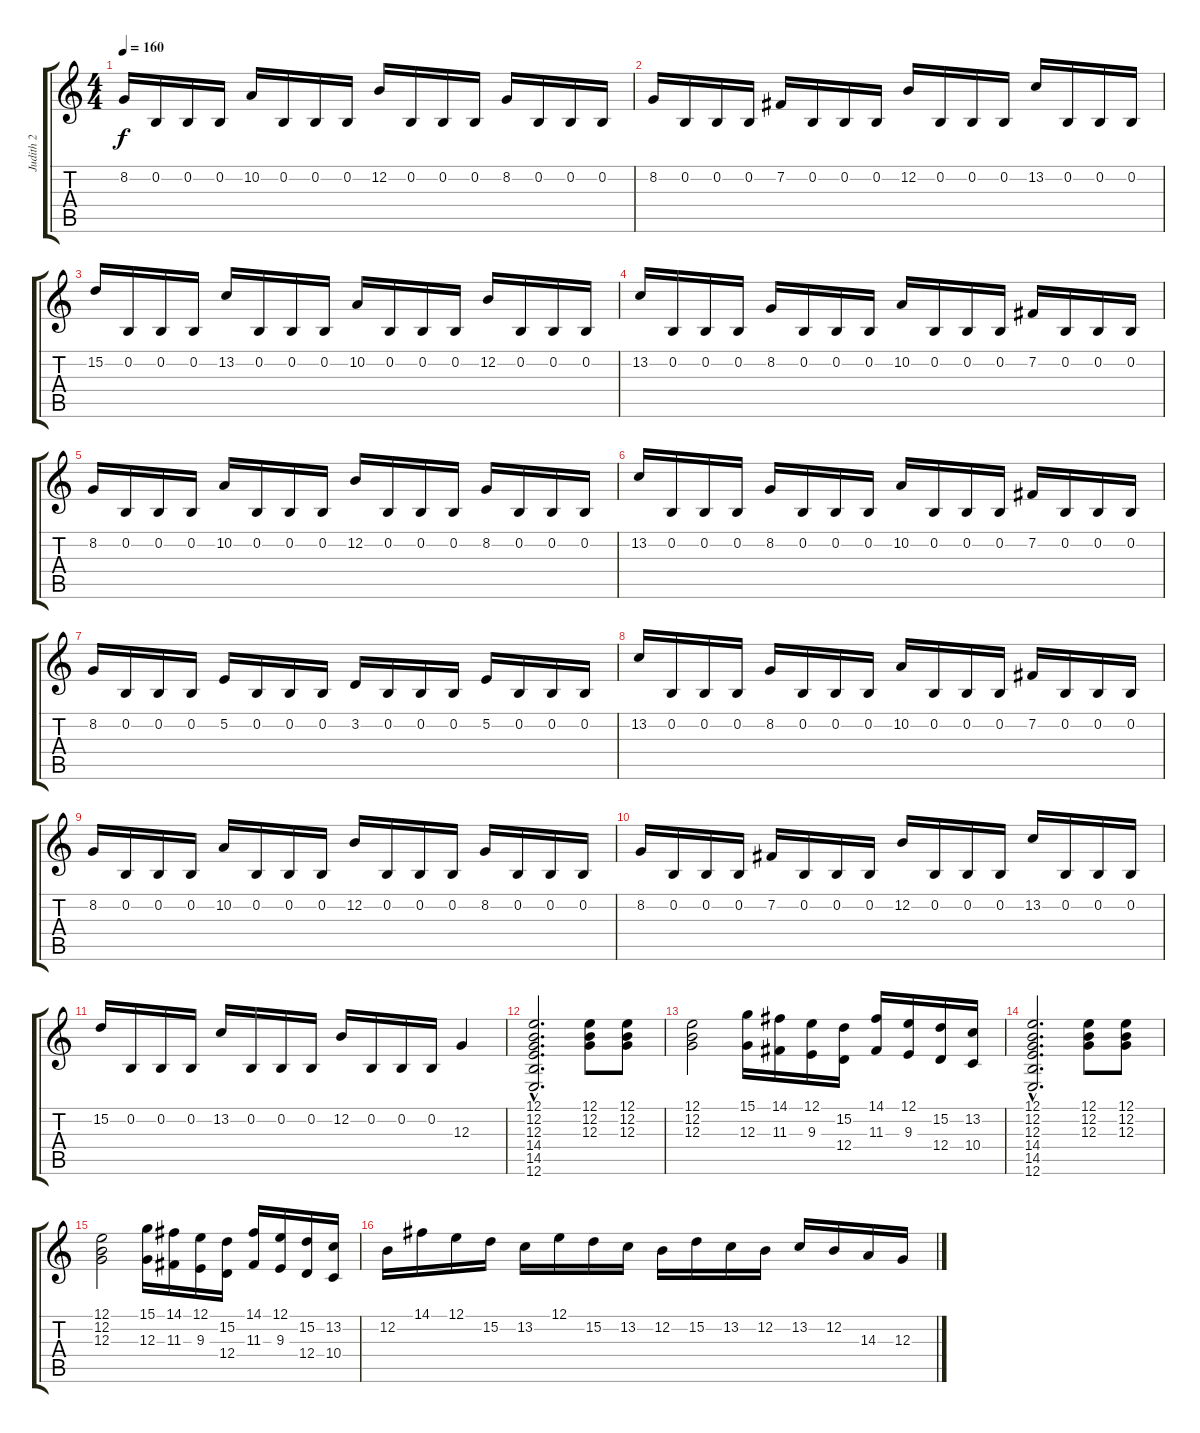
\track ("Judith 2" "Judith 2") {instrument harpsichord}
\staff {score tabs}
\tuning (E4 B3 G3 D3 A2 E2) {hide}
\ts (4 4)
\tempo 160
\clef g2
\ks c
8.2.16{dy f} 0.2.16 0.2.16 0.2.16 10.2.16 0.2.16 0.2.16 0.2.16 12.2.16 0.2.16 0.2.16 0.2.16 8.2.16 0.2.16 0.2.16 0.2.16 |
8.2.16 0.2.16 0.2.16 0.2.16 7.2.16 0.2.16 0.2.16 0.2.16 12.2.16 0.2.16 0.2.16 0.2.16 13.2.16 0.2.16 0.2.16 0.2.16 |
15.2.16 0.2.16 0.2.16 0.2.16 13.2.16 0.2.16 0.2.16 0.2.16 10.2.16 0.2.16 0.2.16 0.2.16 12.2.16 0.2.16 0.2.16 0.2.16 |
13.2.16 0.2.16 0.2.16 0.2.16 8.2.16 0.2.16 0.2.16 0.2.16 10.2.16 0.2.16 0.2.16 0.2.16 7.2.16 0.2.16 0.2.16 0.2.16 |
8.2.16 0.2.16 0.2.16 0.2.16 10.2.16 0.2.16 0.2.16 0.2.16 12.2.16 0.2.16 0.2.16 0.2.16 8.2.16 0.2.16 0.2.16 0.2.16 |
13.2.16 0.2.16 0.2.16 0.2.16 8.2.16 0.2.16 0.2.16 0.2.16 10.2.16 0.2.16 0.2.16 0.2.16 7.2.16 0.2.16 0.2.16 0.2.16 |
8.2.16 0.2.16 0.2.16 0.2.16 5.2.16 0.2.16 0.2.16 0.2.16 3.2.16 0.2.16 0.2.16 0.2.16 5.2.16 0.2.16 0.2.16 0.2.16 |
13.2.16 0.2.16 0.2.16 0.2.16 8.2.16 0.2.16 0.2.16 0.2.16 10.2.16 0.2.16 0.2.16 0.2.16 7.2.16 0.2.16 0.2.16 0.2.16 |
8.2.16 0.2.16 0.2.16 0.2.16 10.2.16 0.2.16 0.2.16 0.2.16 12.2.16 0.2.16 0.2.16 0.2.16 8.2.16 0.2.16 0.2.16 0.2.16 |
8.2.16 0.2.16 0.2.16 0.2.16 7.2.16 0.2.16 0.2.16 0.2.16 12.2.16 0.2.16 0.2.16 0.2.16 13.2.16 0.2.16 0.2.16 0.2.16 |
15.2.16 0.2.16 0.2.16 0.2.16 13.2.16 0.2.16 0.2.16 0.2.16 12.2.16 0.2.16 0.2.16 0.2.16 12.3.4 |
(12.1{hac} 12.2{hac} 12.3{hac} 14.4{hac} 14.5{hac} 12.6{hac}).2{d} (12.1 12.2 12.3).8 (12.1 12.2 12.3).8 |
(12.1 12.2 12.3).2 (15.1 12.3).16 (14.1 11.3).16 (12.1 9.3).16 (15.2 12.4).16 (14.1 11.3).16 (12.1 9.3).16 (15.2 12.4).16 (13.2 10.4).16 |
(12.1{hac} 12.2{hac} 12.3{hac} 14.4{hac} 14.5{hac} 12.6{hac}).2{d} (12.1 12.2 12.3).8 (12.1 12.2 12.3).8 |
(12.1 12.2 12.3).2 (15.1 12.3).16 (14.1 11.3).16 (12.1 9.3).16 (15.2 12.4).16 (14.1 11.3).16 (12.1 9.3).16 (15.2 12.4).16 (13.2 10.4).16 |
12.2.16 14.1.16 12.1.16 15.2.16 13.2.16 12.1.16 15.2.16 13.2.16 12.2.16 15.2.16 13.2.16 12.2.16 13.2.16 12.2.16 14.3.16 12.3.16
